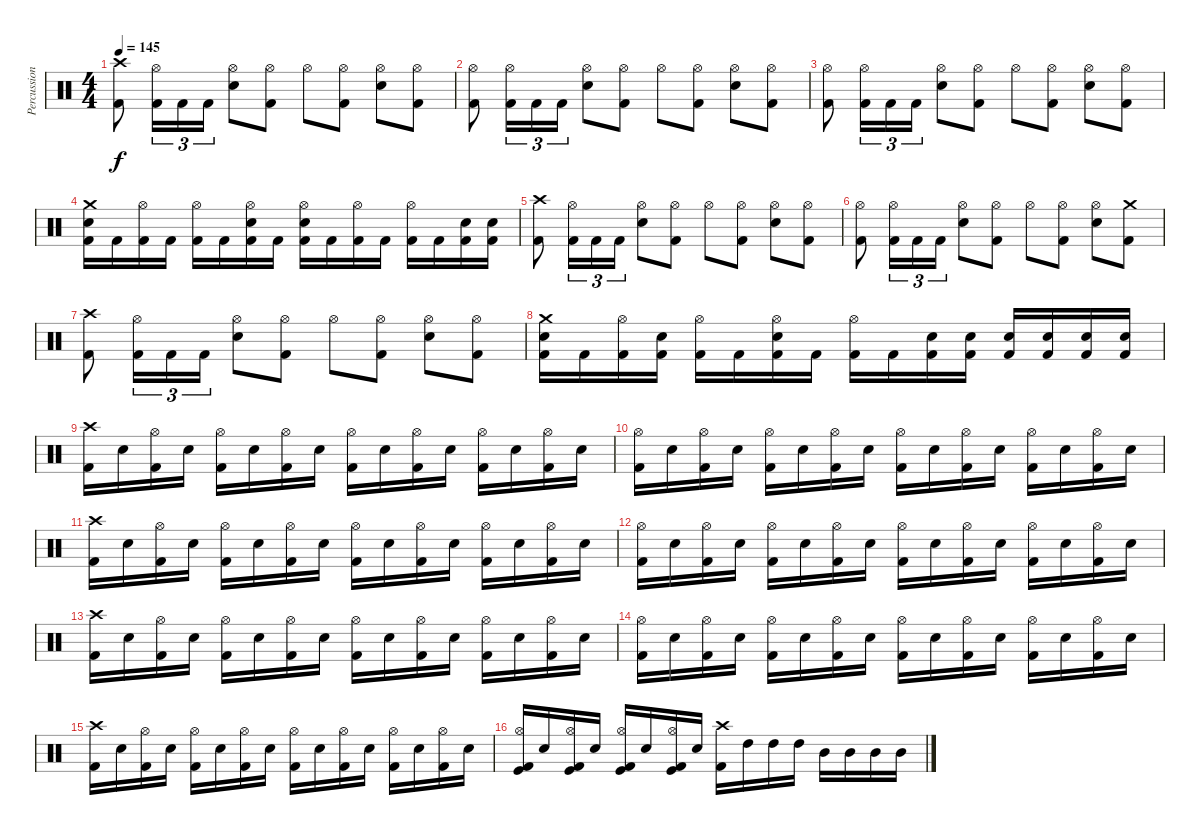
\track ("Percussion" "Percussion") {instrument percussion}
\staff {score}
\articulation defaults
\ts (4 4)
\tempo 145
\clef neutral
\ks c
("Crash high (hit)" "Kick (hit) 2").8{dy f} ("Hi-Hat (open)" "Kick (hit) 2").16{tu (3 2)} "Kick (hit) 2".16{tu (3 2)} "Kick (hit) 2".16{tu (3 2)} ("Hi-Hat (open)" "Electric Snare (hit)").8 ("Hi-Hat (open)" "Kick (hit) 2").8 "Hi-Hat (open)".8 ("Hi-Hat (open)" "Kick (hit) 2").8 ("Hi-Hat (open)" "Electric Snare (hit)").8 ("Hi-Hat (open)" "Kick (hit) 2").8 |
("Hi-Hat (open)" "Kick (hit) 2").8 ("Hi-Hat (open)" "Kick (hit) 2").16{tu (3 2)} "Kick (hit) 2".16{tu (3 2)} "Kick (hit) 2".16{tu (3 2)} ("Hi-Hat (open)" "Electric Snare (hit)").8 ("Hi-Hat (open)" "Kick (hit) 2").8 "Hi-Hat (open)".8 ("Hi-Hat (open)" "Kick (hit) 2").8 ("Hi-Hat (open)" "Electric Snare (hit)").8 ("Hi-Hat (open)" "Kick (hit) 2").8 |
("Hi-Hat (open)" "Kick (hit) 2").8 ("Hi-Hat (open)" "Kick (hit) 2").16{tu (3 2)} "Kick (hit) 2".16{tu (3 2)} "Kick (hit) 2".16{tu (3 2)} ("Hi-Hat (open)" "Electric Snare (hit)").8 ("Hi-Hat (open)" "Kick (hit) 2").8 "Hi-Hat (open)".8 ("Hi-Hat (open)" "Kick (hit) 2").8 ("Hi-Hat (open)" "Electric Snare (hit)").8 ("Hi-Hat (open)" "Kick (hit) 2").8 |
("Crash medium (hit)" "Electric Snare (hit)" "Kick (hit) 2").16 "Kick (hit) 2".16 ("Hi-Hat (open)" "Kick (hit) 2").16 "Kick (hit) 2".16 ("Hi-Hat (open)" "Kick (hit) 2").16 "Kick (hit) 2".16 ("Hi-Hat (open)" "Electric Snare (hit)" "Kick (hit) 2").16 "Kick (hit) 2".16 ("Hi-Hat (open)" "Electric Snare (hit)" "Kick (hit) 2").16 "Kick (hit) 2".16 ("Hi-Hat (open)" "Kick (hit) 2").16 "Kick (hit) 2".16 ("Hi-Hat (open)" "Kick (hit) 2").16 "Kick (hit) 2".16 ("Electric Snare (hit)" "Kick (hit) 2").16 ("Electric Snare (hit)" "Kick (hit) 2").16 |
("Crash high (hit)" "Kick (hit) 2").8 ("Hi-Hat (open)" "Kick (hit) 2").16{tu (3 2)} "Kick (hit) 2".16{tu (3 2)} "Kick (hit) 2".16{tu (3 2)} ("Hi-Hat (open)" "Electric Snare (hit)").8 ("Hi-Hat (open)" "Kick (hit) 2").8 "Hi-Hat (open)".8 ("Hi-Hat (open)" "Kick (hit) 2").8 ("Hi-Hat (open)" "Electric Snare (hit)").8 ("Hi-Hat (open)" "Kick (hit) 2").8 |
("Hi-Hat (open)" "Kick (hit) 2").8 ("Hi-Hat (open)" "Kick (hit) 2").16{tu (3 2)} "Kick (hit) 2".16{tu (3 2)} "Kick (hit) 2".16{tu (3 2)} ("Hi-Hat (open)" "Electric Snare (hit)").8 ("Hi-Hat (open)" "Kick (hit) 2").8 "Hi-Hat (open)".8 ("Hi-Hat (open)" "Kick (hit) 2").8 ("Hi-Hat (open)" "Electric Snare (hit)").8 ("Crash medium (hit)" "Kick (hit) 2").8 |
("Crash high (hit)" "Kick (hit) 2").8 ("Hi-Hat (open)" "Kick (hit) 2").16{tu (3 2)} "Kick (hit) 2".16{tu (3 2)} "Kick (hit) 2".16{tu (3 2)} ("Hi-Hat (open)" "Electric Snare (hit)").8 ("Hi-Hat (open)" "Kick (hit) 2").8 "Hi-Hat (open)".8 ("Hi-Hat (open)" "Kick (hit) 2").8 ("Hi-Hat (open)" "Electric Snare (hit)").8 ("Hi-Hat (open)" "Kick (hit) 2").8 |
("Crash medium (hit)" "Electric Snare (hit)" "Kick (hit) 2").16 "Kick (hit) 2".16 ("Hi-Hat (open)" "Kick (hit) 2").16 ("Electric Snare (hit)" "Kick (hit) 2").16 ("Hi-Hat (open)" "Kick (hit) 2").16 "Kick (hit) 2".16 ("Hi-Hat (open)" "Electric Snare (hit)" "Kick (hit) 2").16 "Kick (hit) 2".16 ("Hi-Hat (open)" "Kick (hit) 2").16 "Kick (hit) 2".16 ("Electric Snare (hit)" "Kick (hit) 2").16 ("Electric Snare (hit)" "Kick (hit) 2").16 ("Electric Snare (hit)" "Kick (hit) 2").16 ("Electric Snare (hit)" "Kick (hit) 2").16 ("Electric Snare (hit)" "Kick (hit) 2").16 ("Electric Snare (hit)" "Kick (hit) 2").16 |
("Crash high (hit)" "Kick (hit) 2").16 "Electric Snare (hit)".16 ("Hi-Hat (open)" "Kick (hit) 2").16 "Electric Snare (hit)".16 ("Hi-Hat (open)" "Kick (hit) 2").16 "Electric Snare (hit)".16 ("Hi-Hat (open)" "Kick (hit) 2").16 "Electric Snare (hit)".16 ("Hi-Hat (open)" "Kick (hit) 2").16 "Electric Snare (hit)".16 ("Hi-Hat (open)" "Kick (hit) 2").16 "Electric Snare (hit)".16 ("Hi-Hat (open)" "Kick (hit) 2").16 "Electric Snare (hit)".16 ("Hi-Hat (open)" "Kick (hit) 2").16 "Electric Snare (hit)".16 |
("Hi-Hat (open)" "Kick (hit) 2").16 "Electric Snare (hit)".16 ("Hi-Hat (open)" "Kick (hit) 2").16 "Electric Snare (hit)".16 ("Hi-Hat (open)" "Kick (hit) 2").16 "Electric Snare (hit)".16 ("Hi-Hat (open)" "Kick (hit) 2").16 "Electric Snare (hit)".16 ("Hi-Hat (open)" "Kick (hit) 2").16 "Electric Snare (hit)".16 ("Hi-Hat (open)" "Kick (hit) 2").16 "Electric Snare (hit)".16 ("Hi-Hat (open)" "Kick (hit) 2").16 "Electric Snare (hit)".16 ("Hi-Hat (open)" "Kick (hit) 2").16 "Electric Snare (hit)".16 |
("Crash high (hit)" "Kick (hit) 2").16 "Electric Snare (hit)".16 ("Hi-Hat (open)" "Kick (hit) 2").16 "Electric Snare (hit)".16 ("Hi-Hat (open)" "Kick (hit) 2").16 "Electric Snare (hit)".16 ("Hi-Hat (open)" "Kick (hit) 2").16 "Electric Snare (hit)".16 ("Hi-Hat (open)" "Kick (hit) 2").16 "Electric Snare (hit)".16 ("Hi-Hat (open)" "Kick (hit) 2").16 "Electric Snare (hit)".16 ("Hi-Hat (open)" "Kick (hit) 2").16 "Electric Snare (hit)".16 ("Hi-Hat (open)" "Kick (hit) 2").16 "Electric Snare (hit)".16 |
("Hi-Hat (open)" "Kick (hit) 2").16 "Electric Snare (hit)".16 ("Hi-Hat (open)" "Kick (hit) 2").16 "Electric Snare (hit)".16 ("Hi-Hat (open)" "Kick (hit) 2").16 "Electric Snare (hit)".16 ("Hi-Hat (open)" "Kick (hit) 2").16 "Electric Snare (hit)".16 ("Hi-Hat (open)" "Kick (hit) 2").16 "Electric Snare (hit)".16 ("Hi-Hat (open)" "Kick (hit) 2").16 "Electric Snare (hit)".16 ("Hi-Hat (open)" "Kick (hit) 2").16 "Electric Snare (hit)".16 ("Hi-Hat (open)" "Kick (hit) 2").16 "Electric Snare (hit)".16 |
("Crash high (hit)" "Kick (hit) 2").16 "Electric Snare (hit)".16 ("Hi-Hat (open)" "Kick (hit) 2").16 "Electric Snare (hit)".16 ("Hi-Hat (open)" "Kick (hit) 2").16 "Electric Snare (hit)".16 ("Hi-Hat (open)" "Kick (hit) 2").16 "Electric Snare (hit)".16 ("Hi-Hat (open)" "Kick (hit) 2").16 "Electric Snare (hit)".16 ("Hi-Hat (open)" "Kick (hit) 2").16 "Electric Snare (hit)".16 ("Hi-Hat (open)" "Kick (hit) 2").16 "Electric Snare (hit)".16 ("Hi-Hat (open)" "Kick (hit) 2").16 "Electric Snare (hit)".16 |
("Hi-Hat (open)" "Kick (hit) 2").16 "Electric Snare (hit)".16 ("Hi-Hat (open)" "Kick (hit) 2").16 "Electric Snare (hit)".16 ("Hi-Hat (open)" "Kick (hit) 2").16 "Electric Snare (hit)".16 ("Hi-Hat (open)" "Kick (hit) 2").16 "Electric Snare (hit)".16 ("Hi-Hat (open)" "Kick (hit) 2").16 "Electric Snare (hit)".16 ("Hi-Hat (open)" "Kick (hit) 2").16 "Electric Snare (hit)".16 ("Hi-Hat (open)" "Kick (hit) 2").16 "Electric Snare (hit)".16 ("Hi-Hat (open)" "Kick (hit) 2").16 "Electric Snare (hit)".16 |
("Crash high (hit)" "Kick (hit) 2").16 "Electric Snare (hit)".16 ("Hi-Hat (open)" "Kick (hit) 2").16 "Electric Snare (hit)".16 ("Hi-Hat (open)" "Kick (hit) 2").16 "Electric Snare (hit)".16 ("Hi-Hat (open)" "Kick (hit) 2").16 "Electric Snare (hit)".16 ("Hi-Hat (open)" "Kick (hit) 2").16 "Electric Snare (hit)".16 ("Hi-Hat (open)" "Kick (hit) 2").16 "Electric Snare (hit)".16 ("Hi-Hat (open)" "Kick (hit) 2").16 "Electric Snare (hit)".16 ("Hi-Hat (open)" "Kick (hit) 2").16 "Electric Snare (hit)".16 |
("Hi-Hat (open)" "Kick (hit)" "Kick (hit) 2").16 "Electric Snare (hit)".16 ("Hi-Hat (open)" "Kick (hit)" "Kick (hit) 2").16 "Electric Snare (hit)".16 ("Hi-Hat (open)" "Kick (hit)" "Kick (hit) 2").16 "Electric Snare (hit)".16 ("Hi-Hat (open)" "Kick (hit)" "Kick (hit) 2").16 "Electric Snare (hit)".16 ("Crash high (hit)" "Kick (hit) 2").16 "High Tom (hit)".16 "High Tom (hit)".16 "High Tom (hit)".16 "Mid Tom (hit)".16 "Mid Tom (hit)".16 "Mid Tom (hit)".16 "Mid Tom (hit)".16
